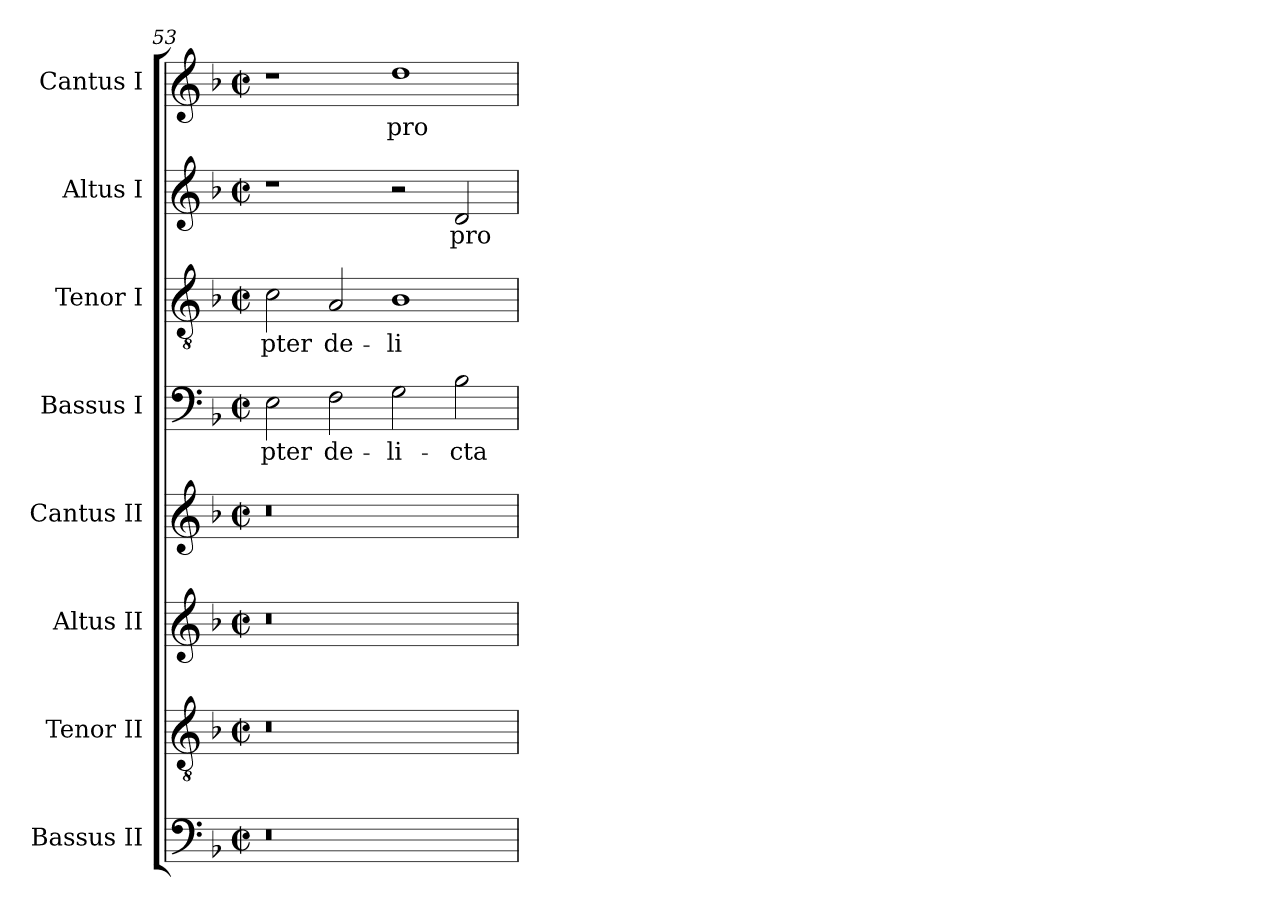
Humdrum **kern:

**kern	**kern	**kern	**kern	**kern	**text	**kern	**text	**kern	**text	**kern	**text
*part8	*part7	*part6	*part5	*part4	*part4	*part3	*part3	*part2	*part2	*part1	*part1
*staff8	*staff7	*staff6	*staff5	*staff4	*staff4	*staff3	*staff3	*staff2	*staff2	*staff1	*staff1
*I"Bassus II	*I"Tenor II	*I"Altus II	*I"Cantus II	*I"Bassus I	*	*I"Tenor I	*	*I"Altus I	*	*I"Cantus I	*
*clefF4	*clefGv2	*clefG2	*clefG2	*clefF4	*	*clefGv2	*	*clefG2	*	*clefG2	*
*k[b-]	*k[b-]	*k[b-]	*k[b-]	*k[b-]	*	*k[b-]	*	*k[b-]	*	*k[b-]	*
*F:	*F:	*F:	*F:	*F:	*	*F:	*	*F:	*	*F:	*
*M2/2	*M2/2	*M2/2	*M2/2	*M2/2	*	*M2/2	*	*M2/2	*	*M2/2	*
*met(c|)	*met(c|)	*met(c|)	*met(c|)	*met(c|)	*	*met(c|)	*	*met(c|)	*	*met(c|)	*
=53	=53	=53	=53	=53	=53	=53	=53	=53	=53	=53	=53
!	!	!	!	!	!LO:LY:b:cj	!	!LO:LY:b:cj	!	!	!	!
0r	0r	0r	0r	2E\	-pter	2c\	-pter	1r	.	1r	.
!	!	!	!	!	!LO:LY:b:cj	!	!LO:LY:b:cj	!	!	!	!
.	.	.	.	2F\	de-	2A/	de-	.	.	.	.
!	!	!	!	!	!LO:LY:b:cj	!	!LO:LY:b:cj	!	!	!	!LO:LY:b:cj
.	.	.	.	2G\	-li-	1B-	-li-	2r	.	1dd	pro
!	!	!	!	!	!LO:LY:b:cj	!	!	!	!LO:LY:b:cj	!	!
.	.	.	.	2B-\	-cta	.	.	2d/	pro	.	.
=	=	=	=	=	=	=	=	=	=	=	=
*-	*-	*-	*-	*-	*-	*-	*-	*-	*-	*-	*-
